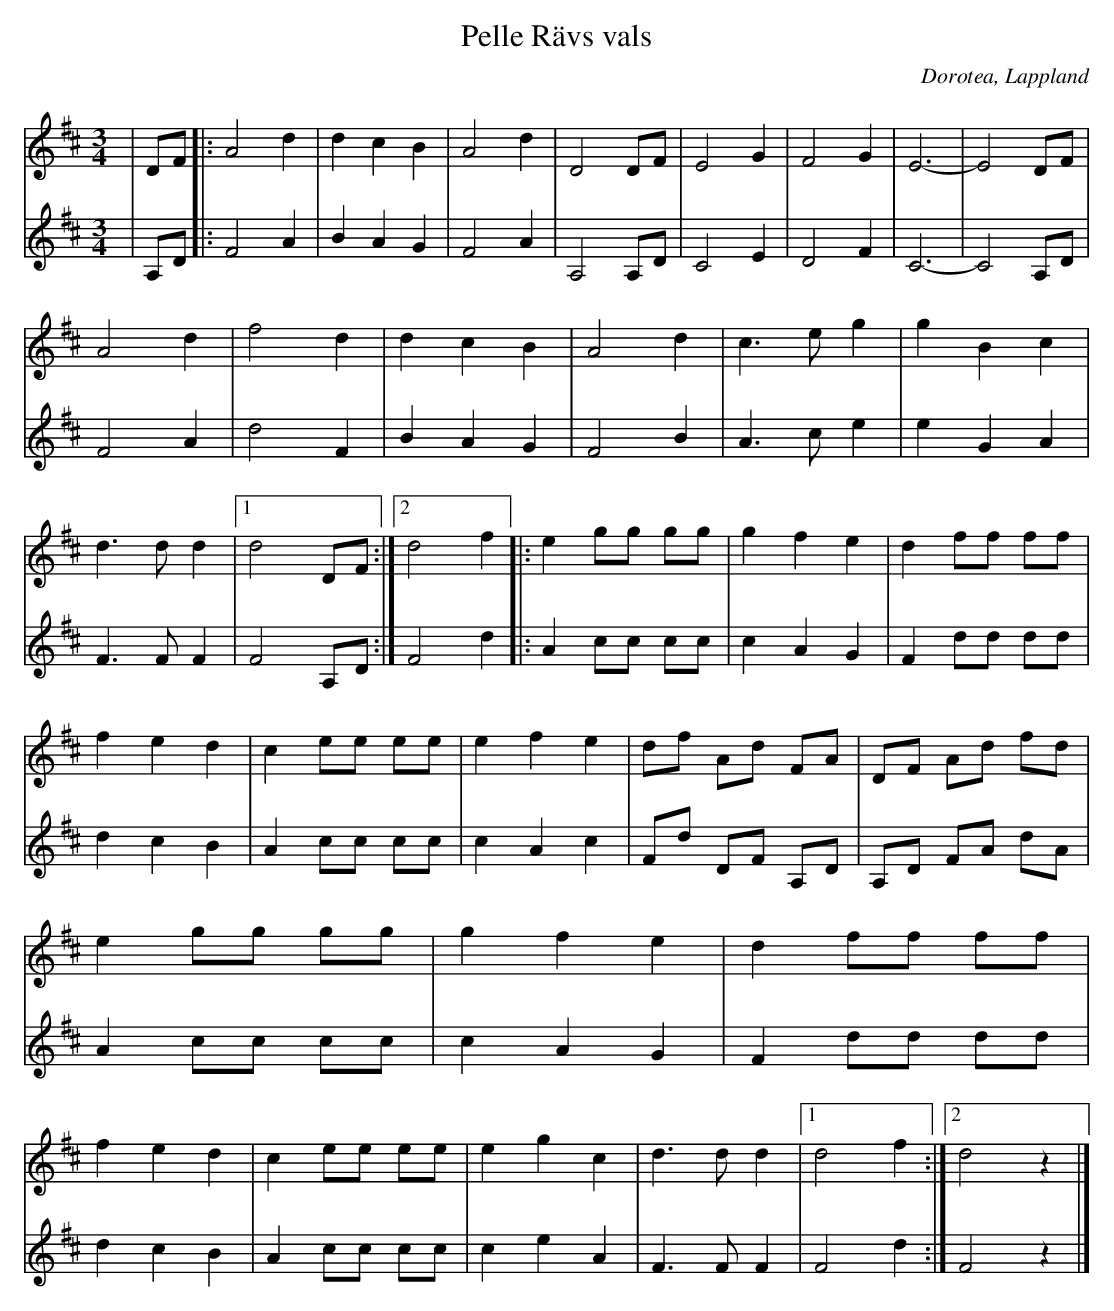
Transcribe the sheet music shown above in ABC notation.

X:1
T:Pelle Rävs vals
O:Dorotea, Lappland
M:3/4
L:1/8
K:D
[V:1][V:2][I:repbra 0]
V:1
| DF |: A4 d2| d2 c2 B2 | A4 d2| D4 DF | E4 G2 | F4 G2 | E6- | E4 DF | A4 d2 | f4 d2 | d2 c2 B2 | A4 d2 | c3 e g2 | g2 B2 c2 | d3 d d2|1 d4 DF :|2 d4 f2 |: e2 gg gg| g2 f2 e2 | d2 ff ff | f2 e2 d2 | c2 ee ee | e2 f2 e2 | df Ad FA | DF Ad fd| e2 gg gg | g2 f2 e2 | d2 ff ff | f2 e2 d2 | c2 ee ee | e2 g2 c2 | d3 d d2 |1 d4 f2 :|2 d4 z2|]
V:2
| A,D |: F4 A2 | B2 A2 G2 | F4 A2 | A,4 A,D | C4 E2 | D4 F2 | C6-| C4 A,D | F4 A2| d4 F2 | B2 A2 G2 | F4 B2 | A3 c e2 | e2 G2 A2 | F3 F F2 |1 F4 A,D :|2 F4 d2|: A2 cc cc | c2 A2 G2 | F2 dd dd | d2 c2 B2 | A2 cc cc | c2 A2 c2 | Fd DF A,D | A,D FA dA | A2 cc cc | c2 A2 G2 | F2 dd dd | d2 c2 B2 | A2 cc cc | c2 e2 A2 | F3 F F2 |1 F4 d2 :|2 F4 z2|]
